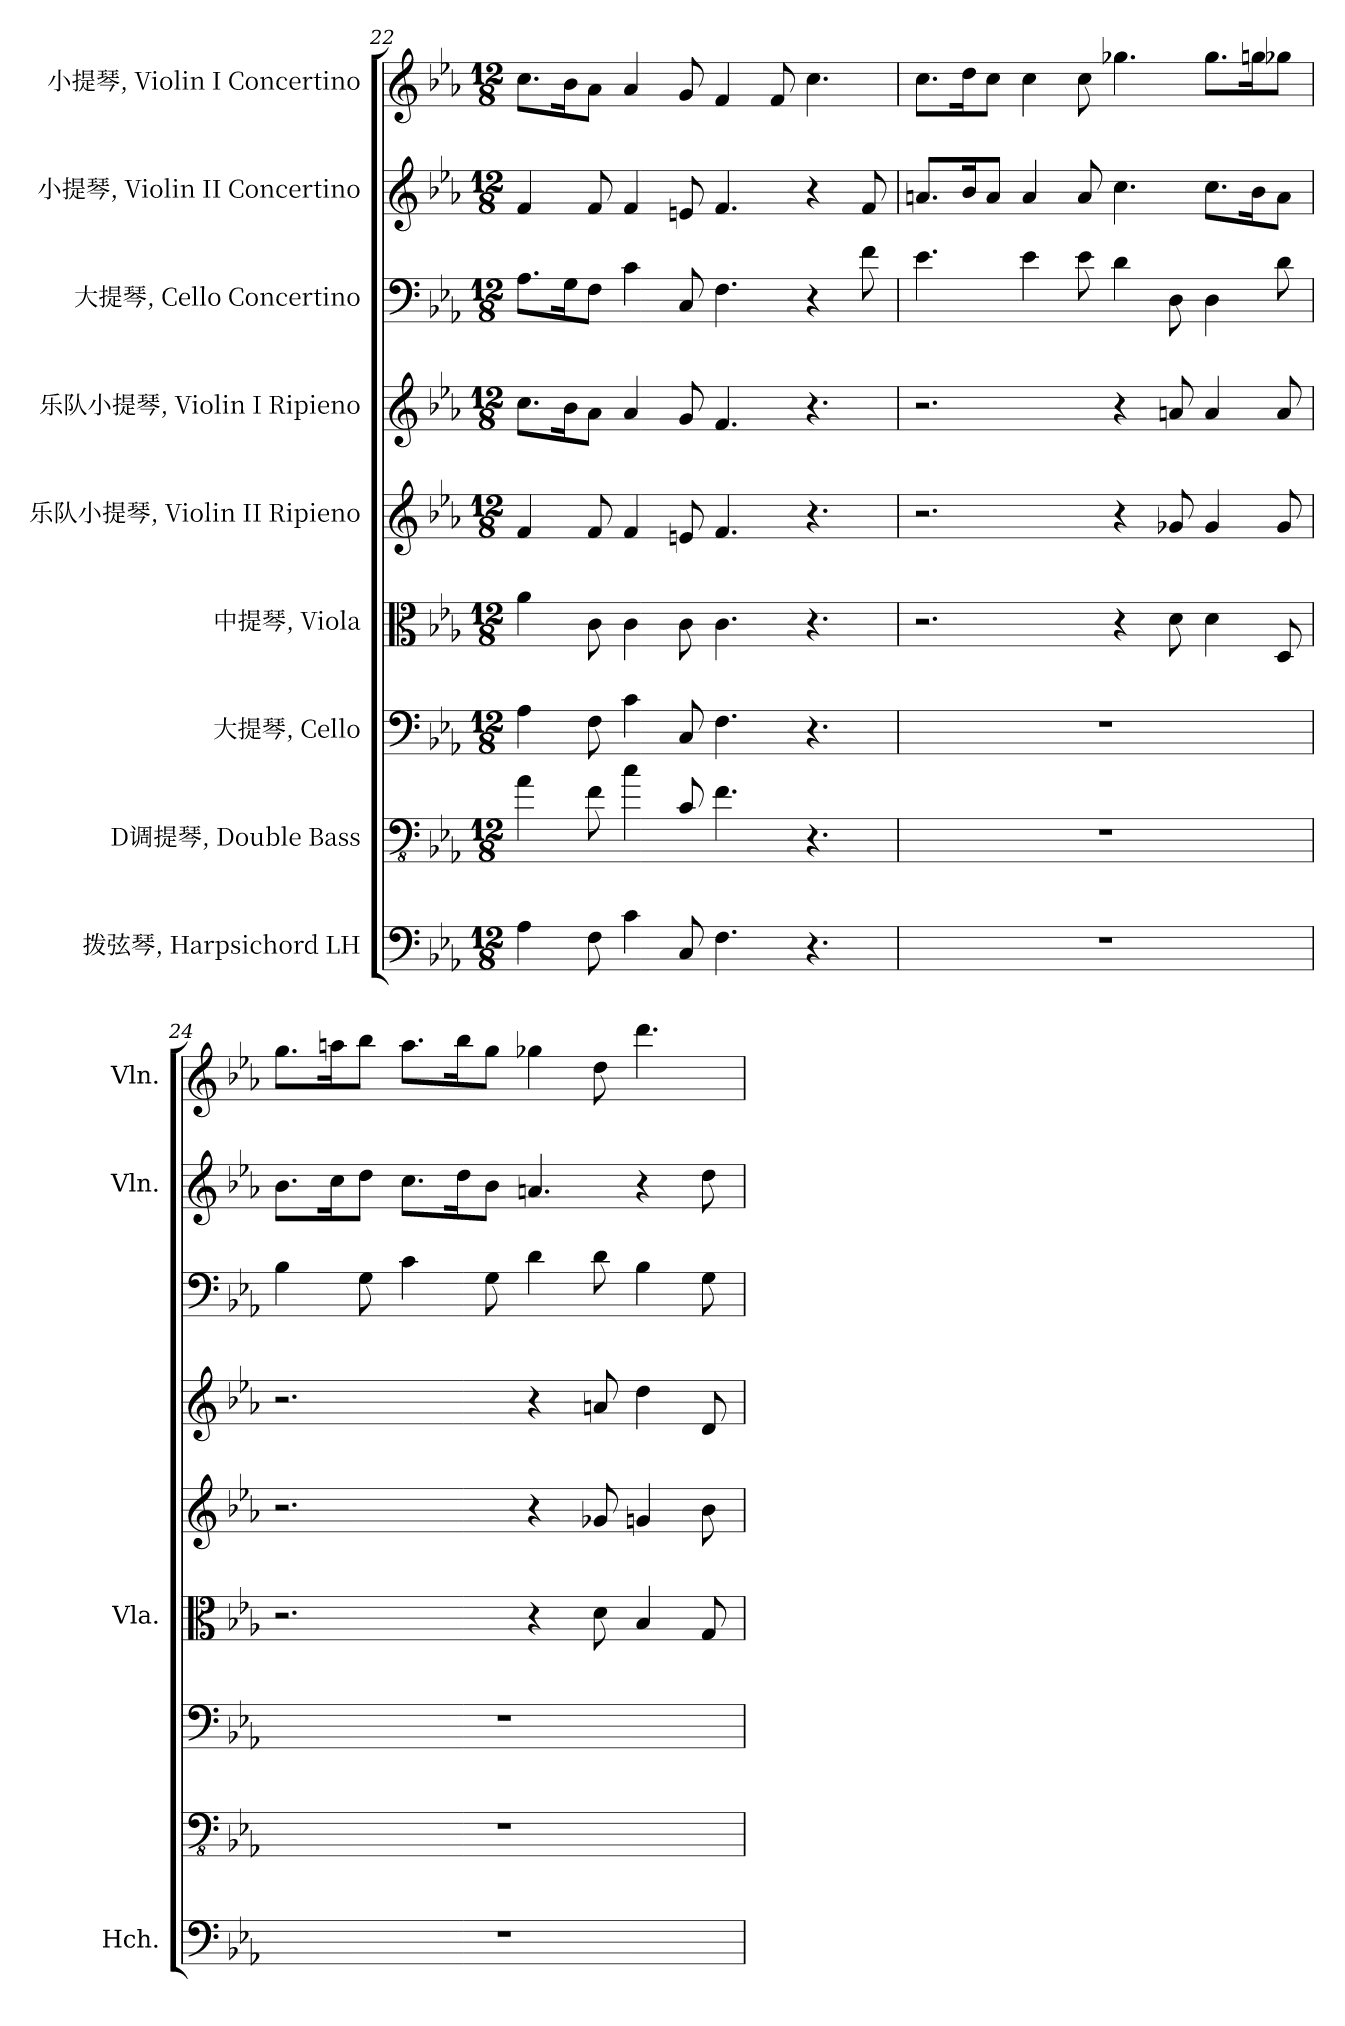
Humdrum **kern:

**kern	**kern	**kern	**kern	**kern	**kern	**kern	**kern	**kern
*part9	*part8	*part7	*part6	*part5	*part4	*part3	*part2	*part1
*staff9	*staff8	*staff7	*staff6	*staff5	*staff4	*staff3	*staff2	*staff1
*I"拨弦琴, Harpsichord LH	*I"D调提琴, Double Bass	*I"大提琴, Cello	*I"中提琴, Viola	*I"乐队小提琴, Violin II Ripieno	*I"乐队小提琴, Violin I Ripieno	*I"大提琴, Cello Concertino	*I"小提琴, Violin II Concertino	*I"小提琴, Violin I Concertino
*I'Hch.	*	*	*I'Vla.	*	*	*	*I'Vln.	*I'Vln.
*clefF4	*clefFv4	*clefF4	*clefC3	*clefG2	*clefG2	*clefF4	*clefG2	*clefG2
*	*ITrd7c12	*	*	*	*	*	*	*
*k[b-e-a-]	*k[b-e-a-]	*k[b-e-a-]	*k[b-e-a-]	*k[b-e-a-]	*k[b-e-a-]	*k[b-e-a-]	*k[b-e-a-]	*k[b-e-a-]
*M12/8	*M12/8	*M12/8	*M12/8	*M12/8	*M12/8	*M12/8	*M12/8	*M12/8
=22	=22	=22	=22	=22	=22	=22	=22	=22
4A-\	4AA-\	4A-\	4a-\	4f/	8.cc\L	8.A-\L	4f/	8.cc\L
.	.	.	.	.	16b-\K	16G\K	.	16b-\K
8F\	8FF\	8F\	8c\	8f/	8a-\J	8F\J	8f/	8a-\J
4c\	4C\	4c\	4c\	4f/	4a-/	4c\	4f/	4a-/
8C/	8CC/	8C/	8c\	8en/	8g/	8C/	8en/	8g/
4.F\	4.FF\	4.F\	4.c\	4.f/	4.f/	4.F\	4.f/	4f/
.	.	.	.	.	.	.	.	8f/
4.r	4.r	4.r	4.r	4.r	4.r	4r	4r	4.cc\
.	.	.	.	.	.	8f\	8f/	.
!!LO:PB:g=z
=23	=23	=23	=23	=23	=23	=23	=23	=23
1.r	1.r	1.r	2.r	2.r	2.r	4.e-\	8.an/L	8.cc\L
.	.	.	.	.	.	.	16b-/K	16dd\K
.	.	.	.	.	.	.	8a/J	8cc\J
.	.	.	.	.	.	4e-\	4a/	4cc\
.	.	.	.	.	.	8e-\	8a/	8cc\
.	.	.	4r	4r	4r	4d\	4.cc\	4.gg-X\
.	.	.	8d\	8g-X/	8an/	8D\	.	.
.	.	.	4d\	4g-/	4a/	4D\	8.cc\L	8.gg-\L
.	.	.	.	.	.	.	16b-\K	16ggn\K
.	.	.	8D/	8g-/	8a/	8d\	8a\J	8gg-X\J
=24	=24	=24	=24	=24	=24	=24	=24	=24
1.r	1.r	1.r	2.r	2.r	2.r	4B-\	8.b-\L	8.gg\L
.	.	.	.	.	.	.	16cc\K	16aan\K
.	.	.	.	.	.	8G\	8dd\J	8bb-\J
.	.	.	.	.	.	4c\	8.cc\L	8.aa\L
.	.	.	.	.	.	.	16dd\K	16bb-\K
.	.	.	.	.	.	8G\	8b-\J	8gg\J
.	.	.	4r	4r	4r	4d\	4.an/	4gg-X\
.	.	.	8d\	8g-X/	8an/	8d\	.	8dd\
.	.	.	4B-/	4gn/	4dd\	4B-\	4r	4.ddd\
.	.	.	8G/	8b-\	8d/	8G\	8dd\	.
=	=	=	=	=	=	=	=	=
*-	*-	*-	*-	*-	*-	*-	*-	*-
